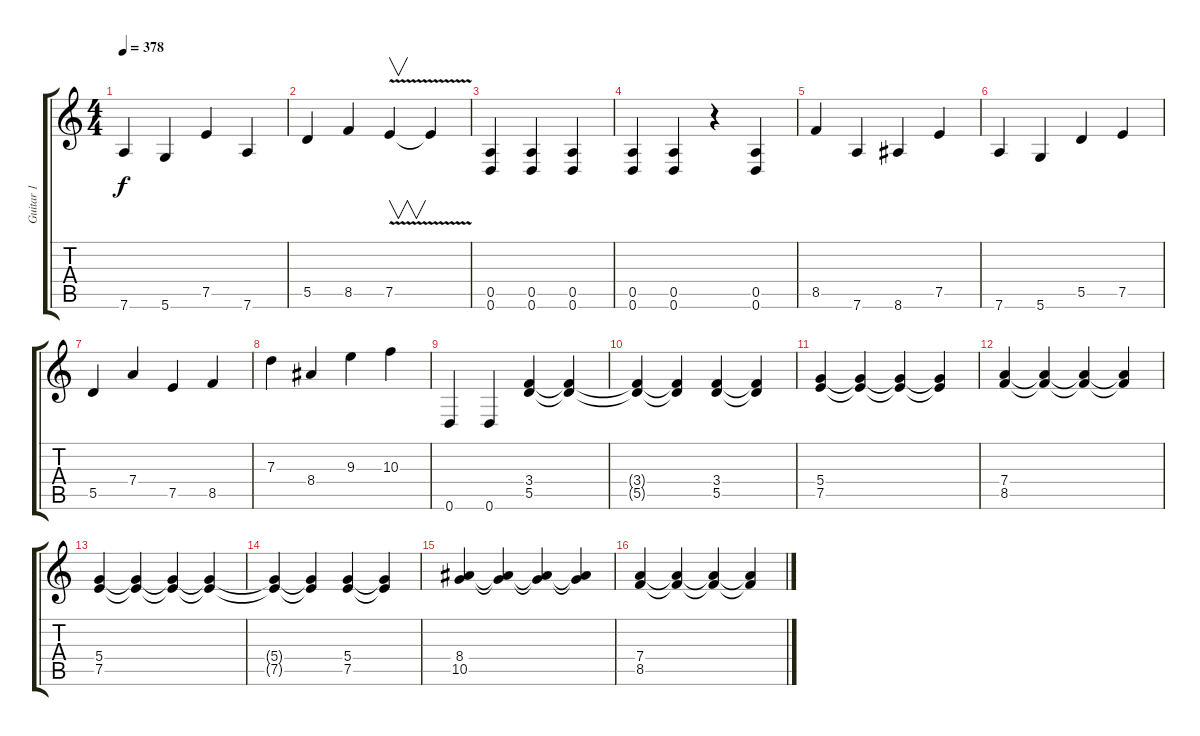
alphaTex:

\track ("Guitar 1" "Guitar 1") {instrument distortionguitar}
\staff {score tabs}
\tuning (E4 B3 G3 D3 A2 D2) {hide}
\ts (4 4)
\tempo 378
\clef g2
\ks c
7.6.4{dy f} 5.6.4 7.5.4 7.6.4 |
5.5.4 8.5.4 7.5{v}.4{v} 7.5{t}.4 |
(0.5 0.6).4 (0.5 0.6).4 (0.5 0.6).4 |
(0.5 0.6).4 (0.5 0.6).4 r.4 (0.5 0.6).4 |
8.5.4 7.6.4 8.6.4 7.5.4 |
7.6.4 5.6.4 5.5.4 7.5.4 |
5.5.4 7.4.4 7.5.4 8.5.4 |
7.3.4 8.4.4 9.3.4 10.3.4 |
0.6.4 0.6.4 (3.4 5.5).4 (3.4{t} 5.5{t}).4 |
(3.4{t} 5.5{t}).4 (3.4{t} 5.5{t}).4 (3.4 5.5).4 (3.4{t} 5.5{t}).4 |
(5.4 7.5).4 (5.4{t} 7.5{t}).4 (5.4{t} 7.5{t}).4 (5.4{t} 7.5{t}).4 |
(7.4 8.5).4 (7.4{t} 8.5{t}).4 (7.4{t} 8.5{t}).4 (7.4{t} 8.5{t}).4 |
(5.4 7.5).4 (5.4{t} 7.5{t}).4 (5.4{t} 7.5{t}).4 (5.4{t} 7.5{t}).4 |
(5.4{t} 7.5{t}).4 (5.4{t} 7.5{t}).4 (5.4 7.5).4 (5.4{t} 7.5{t}).4 |
(8.4 10.5).4 (8.4{t} 10.5{t}).4 (8.4{t} 10.5{t}).4 (8.4{t} 10.5{t}).4 |
(7.4 8.5).4 (7.4{t} 8.5{t}).4 (7.4{t} 8.5{t}).4 (7.4{t} 8.5{t}).4
